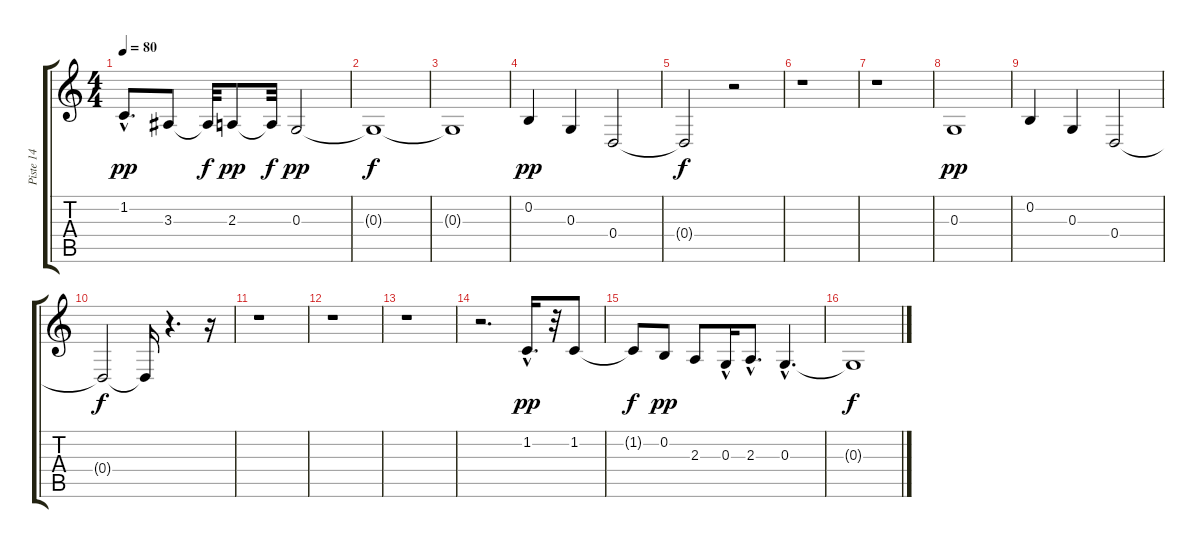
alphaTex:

\track ("Piste 14" "Piste 14") {instrument englishhorn}
\staff {score tabs}
\tuning (E4 B3 G3 D3 A2 E2) {hide}
\ts (4 4)
\tempo 80
\clef g2
\ks c
1.2{hac}.8{d dy pp} 3.3.8 3.3{t}.32{dy f} 2.3.8{dy pp} 2.3{t}.32{dy f} 0.3.2{dy pp} |
0.3{t}.1{dy f} |
0.3{t}.1 |
0.2.4{dy pp} 0.3.4 0.4.2 |
0.4{t}.2{dy f} r.2 |
r.1 |
r.1 |
0.3.1{dy pp} |
0.2.4 0.3.4 0.4.2 |
0.4{t}.2{dy f} 0.4{t}.16 r.4{d} r.16 |
r.1 |
r.1 |
r.1 |
r.2{d} 1.2{hac}.16{d dy pp} r.32 1.2.8 |
1.2{t}.8{dy f} 0.2.8{dy pp} 2.3.8 0.3{hac}.16 2.3{hac}.8{d} 0.3{hac}.4{d} |
0.3{t}.1{dy f}
